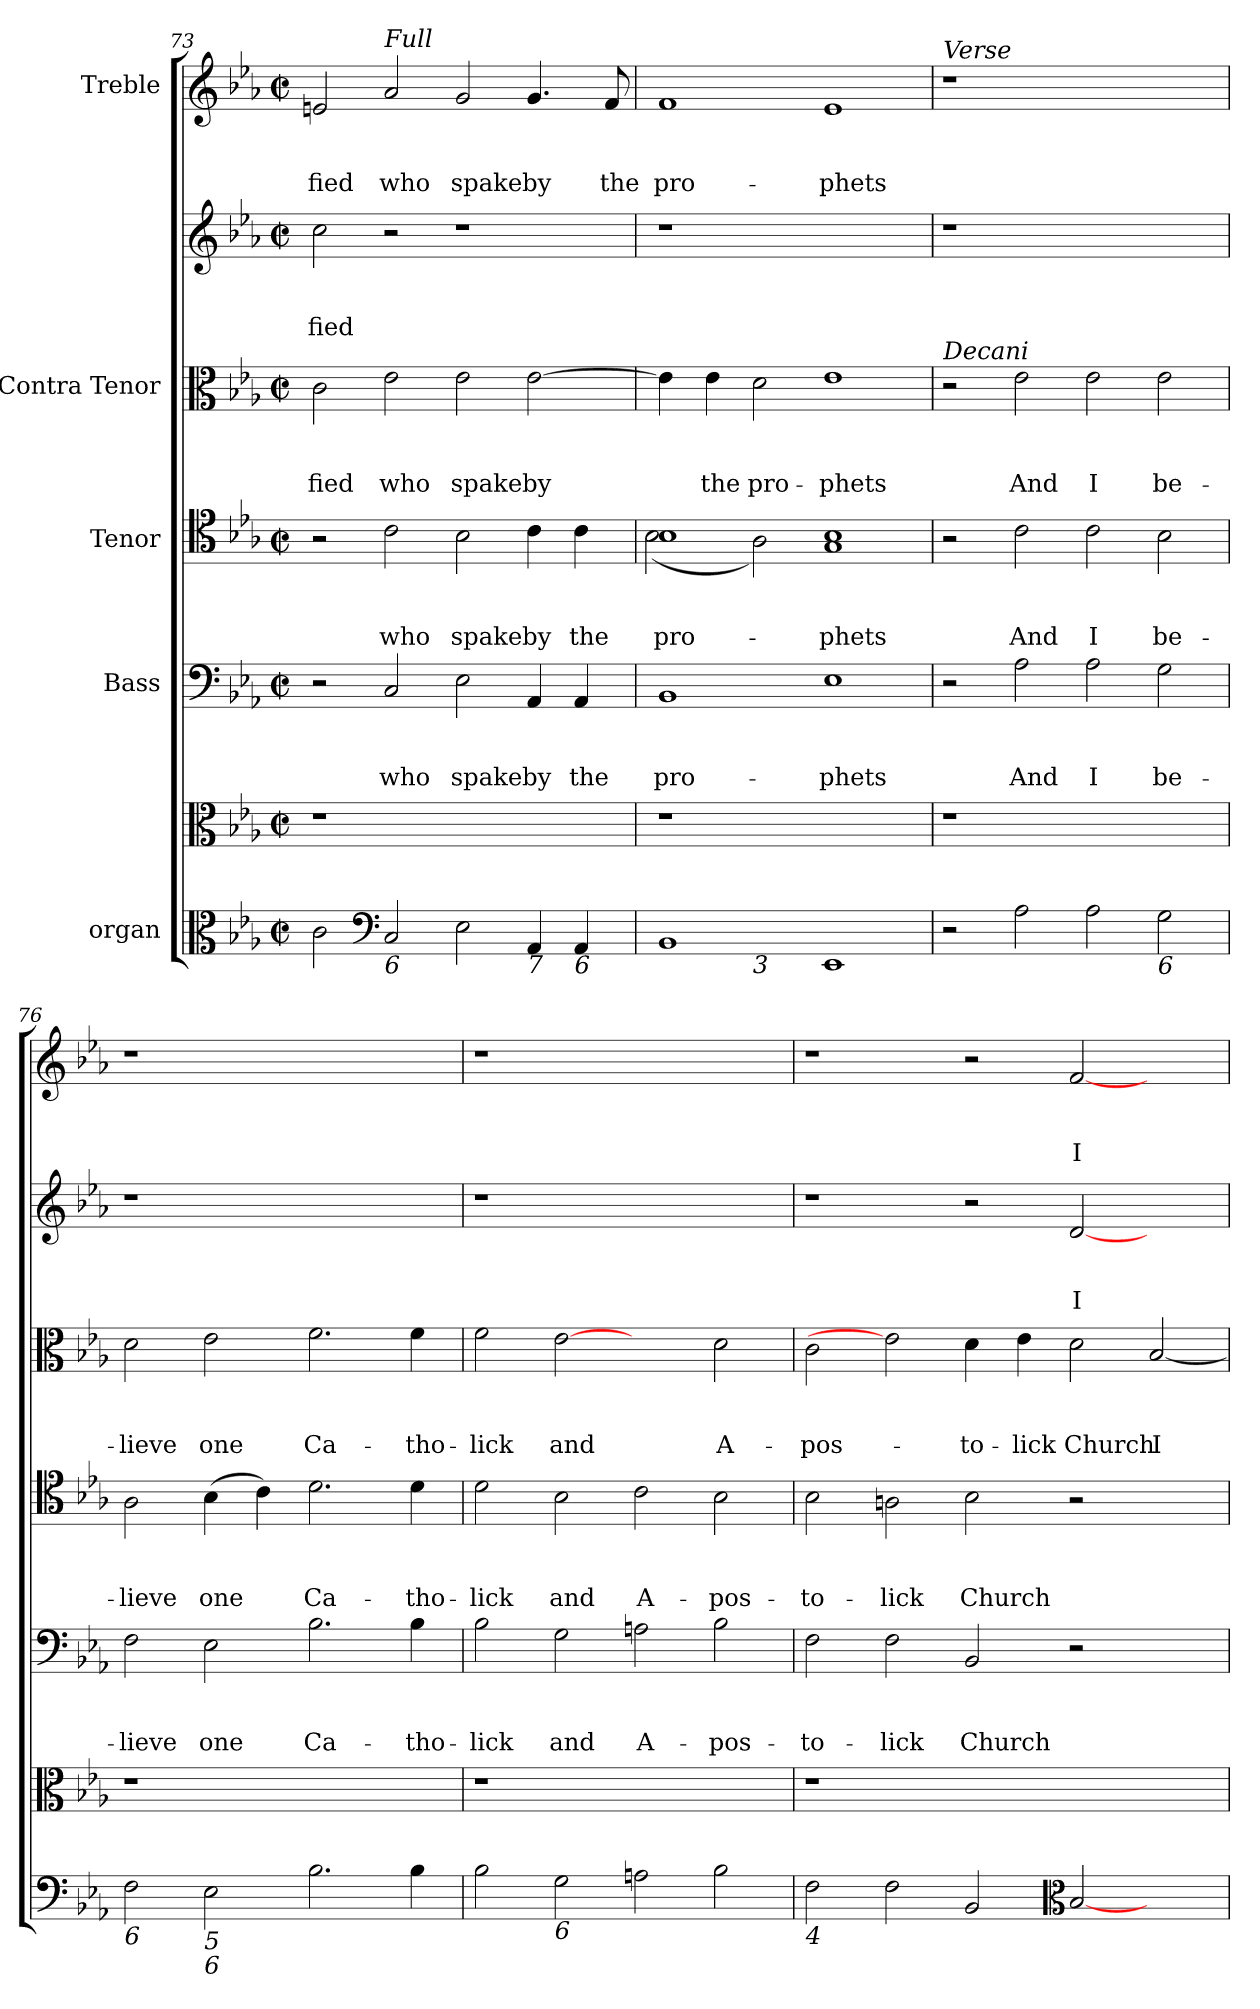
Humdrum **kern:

**kern	**kern	**kern	**text	**text	**text	**kern	**text	**text	**text	**kern	**text	**text	**text	**kern	**text	**text	**text	**kern	**text	**text	**text
*part7	*part6	*part5	*part5	*part5	*part5	*part4	*part4	*part4	*part4	*part3	*part3	*part3	*part3	*part2	*part2	*part2	*part2	*part1	*part1	*part1	*part1
*staff7	*staff6	*staff5	*staff5	*staff5	*staff5	*staff4	*staff4	*staff4	*staff4	*staff3	*staff3	*staff3	*staff3	*staff2	*staff2	*staff2	*staff2	*staff1	*staff1	*staff1	*staff1
*I"organ	*	*I"Bass	*	*	*	*I"Tenor	*	*	*	*I"Contra Tenor	*	*	*	*	*	*	*	*I"Treble	*	*	*
*clefC3	*clefC3	*clefF4	*	*	*	*clefC4	*	*	*	*clefC3	*	*	*	*clefG2	*	*	*	*clefG2	*	*	*
*k[b-e-a-]	*k[b-e-a-]	*k[b-e-a-]	*	*	*	*k[b-e-a-]	*	*	*	*k[b-e-a-]	*	*	*	*k[b-e-a-]	*	*	*	*k[b-e-a-]	*	*	*
*c:	*c:	*c:	*	*	*	*c:	*	*	*	*c:	*	*	*	*c:	*	*	*	*c:	*	*	*
*M2/2	*M2/2	*M2/2	*	*	*	*M2/2	*	*	*	*M2/2	*	*	*	*M2/2	*	*	*	*M2/2	*	*	*
*met(c|)	*met(c|)	*met(c|)	*	*	*	*met(c|)	*	*	*	*met(c|)	*	*	*	*met(c|)	*	*	*	*met(c|)	*	*	*
=73	=73	=73	=73	=73	=73	=73	=73	=73	=73	=73	=73	=73	=73	=73	=73	=73	=73	=73	=73	=73	=73
!	!	!	!	!	!	!	!	!	!	!	!	!	!LO:LY:b	!	!	!	!LO:LY:b	!	!	!	!LO:LY:b
2c\	1r	2r	.	.	.	2r	.	.	.	2c\	.	.	-fied	2cc\	.	.	-fied	2en/	.	.	-fied
*clefF4	*	*	*	*	*	*	*	*	*	*	*	*	*	*	*	*	*	*	*	*	*
!	!	!	!	!	!	!	!	!	!	!	!	!	!	!	!	!	!	!LO:TX:a:i:t=Full	!	!	!
!LO:TX:b:i:t=6	!	!	!	!	!	!	!	!	!	!	!	!	!	!	!	!	!	!	!	!	!
!	!	!	!	!	!LO:LY:b	!	!	!	!LO:LY:b	!	!	!	!LO:LY:b	!	!	!	!	!	!	!	!LO:LY:b
2C/	.	2C/	.	.	who	2c\	.	.	who	2e-\	.	.	who	2r	.	.	.	2a-/	.	.	who
!	!	!	!	!	!LO:LY:b	!	!	!	!LO:LY:b	!	!	!	!LO:LY:b	!	!	!	!	!	!	!	!LO:LY:b
2E-\	1ryy	2E-\	.	.	spake	2B-\	.	.	spake	2e-\	.	.	spake	1r	.	.	.	2g/	.	.	spake
!LO:TX:b:i:t=7	!	!	!	!	!	!	!	!	!	!	!	!	!	!	!	!	!	!	!	!	!
!	!	!	!	!	!LO:LY:b	!	!	!	!LO:LY:b	!	!	!	!LO:LY:b	!	!	!	!	!	!	!	!LO:LY:b
4AA-/	.	4AA-/	.	.	by	4c\	.	.	by	[2e-\	.	.	by	.	.	.	.	4.g/	.	.	by
!LO:TX:b:i:t=6	!	!	!	!	!	!	!	!	!	!	!	!	!	!	!	!	!	!	!	!	!
!	!	!	!	!	!LO:LY:b	!	!	!	!LO:LY:b	!	!	!	!	!	!	!	!	!	!	!	!
4AA-/	.	4AA-/	.	.	the	4c\	.	.	the	.	.	.	.	.	.	.	.	.	.	.	.
!	!	!	!	!	!	!	!	!	!	!	!	!	!	!	!	!	!	!	!	!	!LO:LY:b
.	.	.	.	.	.	.	.	.	.	.	.	.	.	.	.	.	.	8f/	.	.	the
=74	=74	=74	=74	=74	=74	=74	=74	=74	=74	=74	=74	=74	=74	=74	=74	=74	=74	=74	=74	=74	=74
!LO:TX:b:i:t=4	!	!	!	!	!	!	!	!	!	!	!	!	!	!	!	!	!	!	!	!	!
!	!	!	!	!	!LO:LY:b	!	!	!	!LO:LY:b	!	!	!	!	!	!	!	!	!	!	!	!LO:LY:b
*^	*	*	*	*	*	*^	*	*	*	*	*	*	*	*	*	*	*	*	*	*	*
1BB-	2ryy	1r	1BB-	.	.	pro-	1B-	(<2B-\	.	.	pro-	4e-\]	.	.	.	1r	.	.	.	1f	.	.	pro-
!	!	!	!	!	!	!	!	!	!	!	!	!	!	!	!LO:LY:b	!	!	!	!	!	!	!	!
.	.	.	.	.	.	.	.	.	.	.	.	4e-\	.	.	the	.	.	.	.	.	.	.	.
!	!LO:TX:b:i:t=3	!	!	!	!	!	!	!	!	!	!	!	!	!	!	!	!	!	!	!	!	!	!
!	!	!	!	!	!	!	!	!	!	!	!	!	!	!	!LO:LY:b	!	!	!	!	!	!	!	!
.	1.ryy	.	.	.	.	.	.	2A-\)	.	.	.	2d\	.	.	pro-	.	.	.	.	.	.	.	.
!	!	!	!	!	!	!LO:LY:b	!	!	!	!	!LO:LY:b	!	!	!	!LO:LY:b	!	!	!	!	!	!	!	!LO:LY:b
1EE-	.	1ryy	1E-	.	.	-phets	1B-	1G	.	.	-phets	1e-	.	.	-phets	1ryy	.	.	.	1e-	.	.	-phets
!!LO:LB:g=z
=75	=75	=75	=75	=75	=75	=75	=75	=75	=75	=75	=75	=75	=75	=75	=75	=75	=75	=75	=75	=75	=75	=75	=75
!	!	!	!	!	!	!	!	!	!	!	!	!	!	!	!	!	!	!	!	!LO:TX:a:i:t=Verse	!	!	!
!	!	!	!	!	!	!	!	!	!	!	!	!LO:TX:a:i:t=Decani	!	!	!	!	!	!	!	!	!	!	!
*v	*v	*	*	*	*	*	*v	*v	*	*	*	*	*	*	*	*	*	*	*	*	*	*	*
2r	1r	2r	.	.	.	2r	.	.	.	2r	.	.	.	1r	.	.	.	1r	.	.	.
!	!	!	!	!	!LO:LY:b	!	!	!	!LO:LY:b	!	!	!	!LO:LY:b	!	!	!	!	!	!	!	!
2A-\	.	2A-\	.	.	And	2c\	.	.	And	2e-\	.	.	And	.	.	.	.	.	.	.	.
!	!	!	!	!	!LO:LY:b	!	!	!	!LO:LY:b	!	!	!	!LO:LY:b	!	!	!	!	!	!	!	!
2A-\	1ryy	2A-\	.	.	I	2c\	.	.	I	2e-\	.	.	I	1ryy	.	.	.	1ryy	.	.	.
!LO:TX:b:i:t=6	!	!	!	!	!	!	!	!	!	!	!	!	!	!	!	!	!	!	!	!	!
!	!	!	!	!	!LO:LY:b	!	!	!	!LO:LY:b	!	!	!	!LO:LY:b	!	!	!	!	!	!	!	!
2G\	.	2G\	.	.	be-	2B-\	.	.	be-	2e-\	.	.	be-	.	.	.	.	.	.	.	.
=76	=76	=76	=76	=76	=76	=76	=76	=76	=76	=76	=76	=76	=76	=76	=76	=76	=76	=76	=76	=76	=76
!LO:TX:b:i:t=6	!	!	!	!	!	!	!	!	!	!	!	!	!	!	!	!	!	!	!	!	!
!	!	!	!	!	!LO:LY:b	!	!	!	!LO:LY:b	!	!	!	!LO:LY:b	!	!	!	!	!	!	!	!
2F\	1r	2F\	.	.	-lieve	2A-\	.	.	-lieve	2d\	.	.	-lieve	1r	.	.	.	1r	.	.	.
!LO:TX:b:i:t=5	!	!	!	!	!	!	!	!	!	!	!	!	!	!	!	!	!	!	!	!	!
!LO:TX:b:i:t=6	!	!	!	!	!	!	!	!	!	!	!	!	!	!	!	!	!	!	!	!	!
!	!	!	!	!	!LO:LY:b	!	!	!	!LO:LY:b	!	!	!	!LO:LY:b	!	!	!	!	!	!	!	!
2E-\	.	2E-\	.	.	one	(>4B-\	.	.	one	2e-\	.	.	one	.	.	.	.	.	.	.	.
.	.	.	.	.	.	4c\)	.	.	.	.	.	.	.	.	.	.	.	.	.	.	.
!	!	!	!	!	!LO:LY:b	!	!	!	!LO:LY:b	!	!	!	!LO:LY:b	!	!	!	!	!	!	!	!
2.B-\	1ryy	2.B-\	.	.	Ca-	2.d\	.	.	Ca-	2.f\	.	.	Ca-	1ryy	.	.	.	1ryy	.	.	.
!	!	!	!	!	!LO:LY:b	!	!	!	!LO:LY:b	!	!	!	!LO:LY:b	!	!	!	!	!	!	!	!
4B-\	.	4B-\	.	.	-tho-	4d\	.	.	-tho-	4f\	.	.	-tho-	.	.	.	.	.	.	.	.
=77	=77	=77	=77	=77	=77	=77	=77	=77	=77	=77	=77	=77	=77	=77	=77	=77	=77	=77	=77	=77	=77
!	!	!	!	!	!LO:LY:b	!	!	!	!LO:LY:b	!	!	!	!LO:LY:b	!	!	!	!	!	!	!	!
2B-\	1r	2B-\	.	.	-lick	2d\	.	.	-lick	2f\	.	.	-lick	1r	.	.	.	1r	.	.	.
!LO:TX:b:i:t=6	!	!	!	!	!	!	!	!	!	!	!	!	!	!	!	!	!	!	!	!	!
!	!	!	!	!	!LO:LY:b	!	!	!	!LO:LY:b	!	!	!	!LO:LY:b	!	!	!	!	!	!	!	!
2G\	.	2G\	.	.	and	2B-\	.	.	and	[2e-	.	.	and	.	.	.	.	.	.	.	.
!	!	!	!	!	!LO:LY:b	!	!	!	!LO:LY:b	!	!	!	!	!	!	!	!	!	!	!	!
2An\	1ryy	2An\	.	.	A-	2c\	.	.	A-	2ryy	.	.	.	1ryy	.	.	.	1ryy	.	.	.
!	!	!	!	!	!LO:LY:b	!	!	!	!LO:LY:b	!	!	!	!LO:LY:b	!	!	!	!	!	!	!	!
2B-\	.	2B-\	.	.	-pos-	2B-\	.	.	-pos-	2d\	.	.	A-	.	.	.	.	.	.	.	.
!!LO:PB:g=z
=78	=78	=78	=78	=78	=78	=78	=78	=78	=78	=78	=78	=78	=78	=78	=78	=78	=78	=78	=78	=78	=78
!LO:TX:b:i:t=4	!	!	!	!	!	!	!	!	!	!	!	!	!	!	!	!	!	!	!	!	!
!	!	!	!	!	!LO:LY:b	!	!	!	!LO:LY:b	!	!	!	!LO:LY:b	!	!	!	!	!	!	!	!
2F\	1r	2F\	.	.	-to-	2B-\	.	.	-to-	2c\	.	.	-pos-	1r	.	.	.	1r	.	.	.
!	!	!	!	!	!LO:LY:b	!	!	!	!LO:LY:b	!	!	!	!	!	!	!	!	!	!	!	!
2F\	.	2F\	.	.	-lick	2An\	.	.	-lick	2e-]	.	.	.	.	.	.	.	.	.	.	.
!	!	!	!	!	!LO:LY:b	!	!	!	!LO:LY:b	!	!	!	!LO:LY:b	!	!	!	!	!	!	!	!
2BB-/	1.ryy	2BB-/	.	.	Church	2B-\	.	.	Church	4d\	.	.	-to-	2r	.	.	.	2r	.	.	.
!	!	!	!	!	!	!	!	!	!	!	!	!	!LO:LY:b	!	!	!	!	!	!	!	!
.	.	.	.	.	.	.	.	.	.	4e-\	.	.	-lick	.	.	.	.	.	.	.	.
*clefC3	*	*	*	*	*	*	*	*	*	*	*	*	*	*	*	*	*	*	*	*	*
!	!	!	!	!	!	!	!	!	!	!	!	!	!LO:LY:b	!	!	!	!LO:LY:b	!	!	!	!LO:LY:b
[2B-/	.	2r	.	.	.	2r	.	.	.	2d\	.	.	Church	[2d/	.	.	I	[2f/	.	.	I
!	!	!	!	!	!	!	!	!	!	!	!	!	!LO:LY:b	!	!	!	!	!	!	!	!
2ryy	.	2ryy	.	.	.	2ryy	.	.	.	[2B-/	.	.	I	2ryy	.	.	.	2ryy	.	.	.
=	=	=	=	=	=	=	=	=	=	=	=	=	=	=	=	=	=	=	=	=	=
*-	*-	*-	*-	*-	*-	*-	*-	*-	*-	*-	*-	*-	*-	*-	*-	*-	*-	*-	*-	*-	*-
